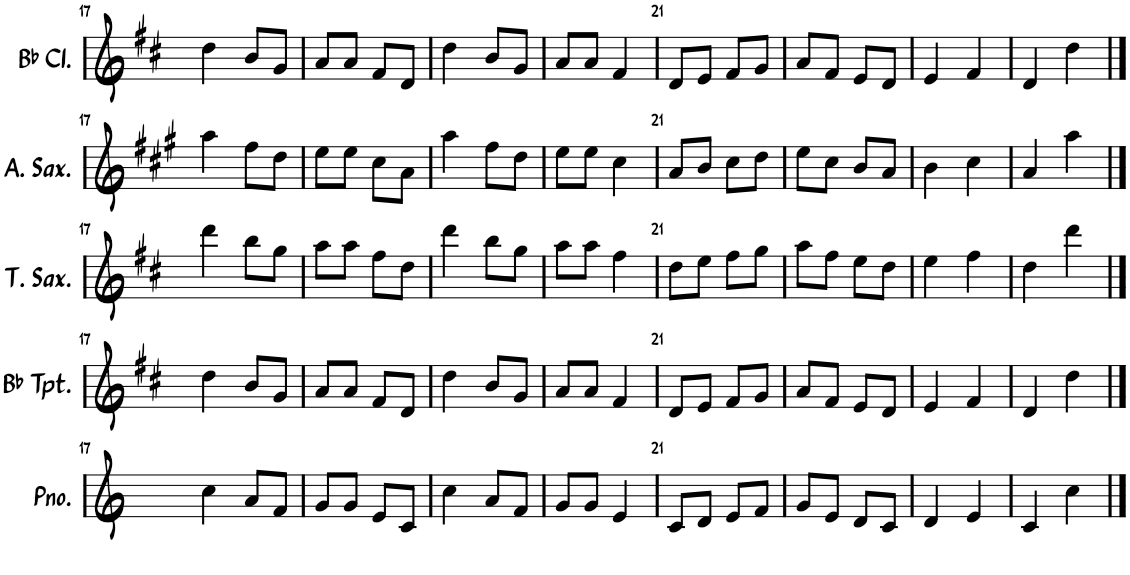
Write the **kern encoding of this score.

**kern	**kern	**kern	**kern	**kern
*part5	*part4	*part3	*part2	*part1
*staff5	*staff4	*staff3	*staff2	*staff1
*I"钢琴	*I"降B调小号	*I"次中音萨克斯	*I"中音萨克斯	*I"降B调单簧管
!!LO:PB:g=z
*clefG2	*clefG2	*clefG2	*clefG2	*clefG2
*	*Trd1c2	*Trd8c14	*Trd5c9	*Trd1c2
*k[]	*k[f#c#]	*k[f#c#]	*k[f#c#g#]	*k[f#c#]
*M2/4	*M2/4	*M2/4	*M2/4	*M2/4
=17	=17	=17	=17	=17
4cc\	4dd\	4ddd\	4aa\	4dd\
8a/L	8b/L	8bb\L	8ff#\L	8b/L
8f/J	8g/J	8gg\J	8dd\J	8g/J
=18	=18	=18	=18	=18
8g/L	8a/L	8aa\L	8ee\L	8a/L
8g/J	8a/J	8aa\J	8ee\J	8a/J
8e/L	8f#/L	8ff#\L	8cc#\L	8f#/L
8c/J	8d/J	8dd\J	8a\J	8d/J
=19	=19	=19	=19	=19
4cc\	4dd\	4ddd\	4aa\	4dd\
8a/L	8b/L	8bb\L	8ff#\L	8b/L
8f/J	8g/J	8gg\J	8dd\J	8g/J
=20	=20	=20	=20	=20
8g/L	8a/L	8aa\L	8ee\L	8a/L
8g/J	8a/J	8aa\J	8ee\J	8a/J
4e/	4f#/	4ff#\	4cc#\	4f#/
=21	=21	=21	=21	=21
8c/L	8d/L	8dd\L	8a/L	8d/L
8d/J	8e/J	8ee\J	8b/J	8e/J
8e/L	8f#/L	8ff#\L	8cc#\L	8f#/L
8f/J	8g/J	8gg\J	8dd\J	8g/J
=22	=22	=22	=22	=22
8g/L	8a/L	8aa\L	8ee\L	8a/L
8e/J	8f#/J	8ff#\J	8cc#\J	8f#/J
8d/L	8e/L	8ee\L	8b/L	8e/L
8c/J	8d/J	8dd\J	8a/J	8d/J
=23	=23	=23	=23	=23
4d/	4e/	4ee\	4b\	4e/
4e/	4f#/	4ff#\	4cc#\	4f#/
=24	=24	=24	=24	=24
4c/	4d/	4dd\	4a/	4d/
4cc\	4dd\	4ddd\	4aa\	4dd\
==	==	==	==	==
*-	*-	*-	*-	*-
